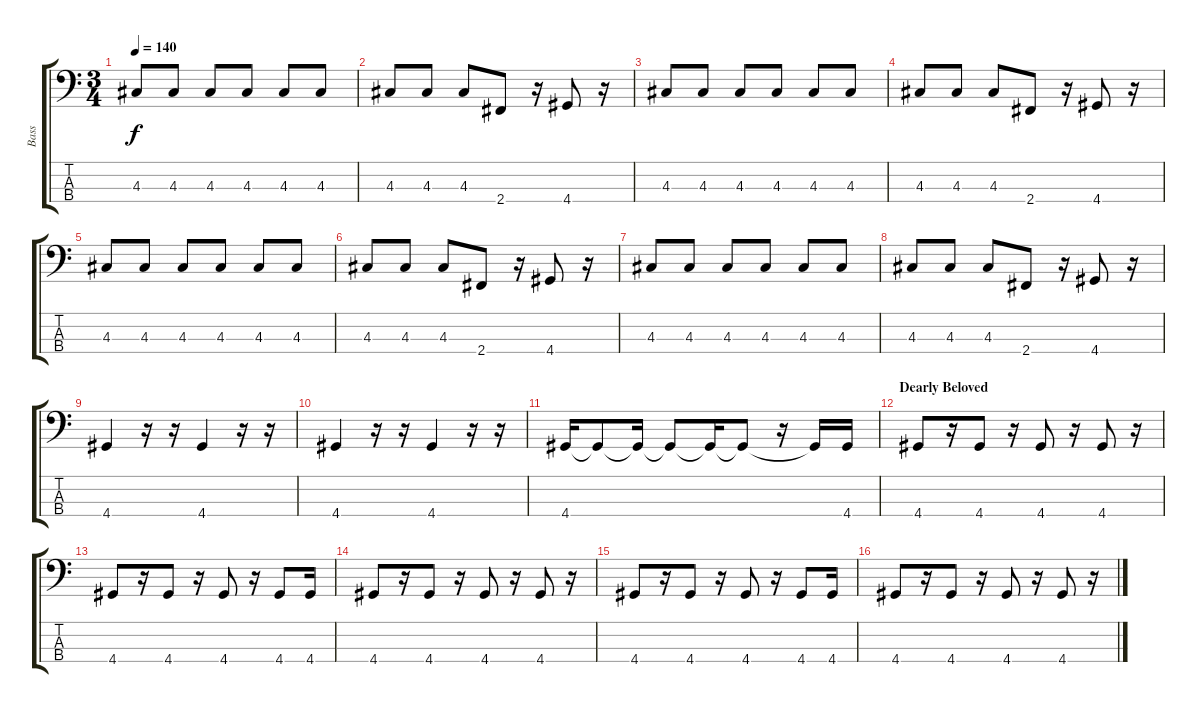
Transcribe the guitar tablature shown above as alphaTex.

\track ("Bass" "Bass") {instrument electricbasspick}
\staff {score tabs}
\tuning (G2 D2 A1 E1) {hide}
\ts (3 4)
\tempo 140
\clef f4
\ks c
4.3.8{dy f} 4.3.8 4.3.8 4.3.8 4.3.8 4.3.8 |
4.3.8 4.3.8 4.3.8 2.4.8 r.16 4.4.8 r.16 |
4.3.8 4.3.8 4.3.8 4.3.8 4.3.8 4.3.8 |
4.3.8 4.3.8 4.3.8 2.4.8 r.16 4.4.8 r.16 |
4.3.8 4.3.8 4.3.8 4.3.8 4.3.8 4.3.8 |
4.3.8 4.3.8 4.3.8 2.4.8 r.16 4.4.8 r.16 |
4.3.8 4.3.8 4.3.8 4.3.8 4.3.8 4.3.8 |
4.3.8 4.3.8 4.3.8 2.4.8 r.16 4.4.8 r.16 |
4.4.4 r.16 r.16 4.4.4 r.16 r.16 |
4.4.4 r.16 r.16 4.4.4 r.16 r.16 |
4.4.16 4.4{t}.8 4.4{t}.16 4.4{t}.8 4.4{t}.16 4.4{t}.8 r.16 4.4{t}.16 4.4.16 |
\section ("" "Dearly Beloved")
4.4.8 r.16 4.4.8 r.16 4.4.8 r.16 4.4.8 r.16 |
4.4.8 r.16 4.4.8 r.16 4.4.8 r.16 4.4.8 4.4.16 |
4.4.8 r.16 4.4.8 r.16 4.4.8 r.16 4.4.8 r.16 |
4.4.8 r.16 4.4.8 r.16 4.4.8 r.16 4.4.8 4.4.16 |
4.4.8 r.16 4.4.8 r.16 4.4.8 r.16 4.4.8 r.16
